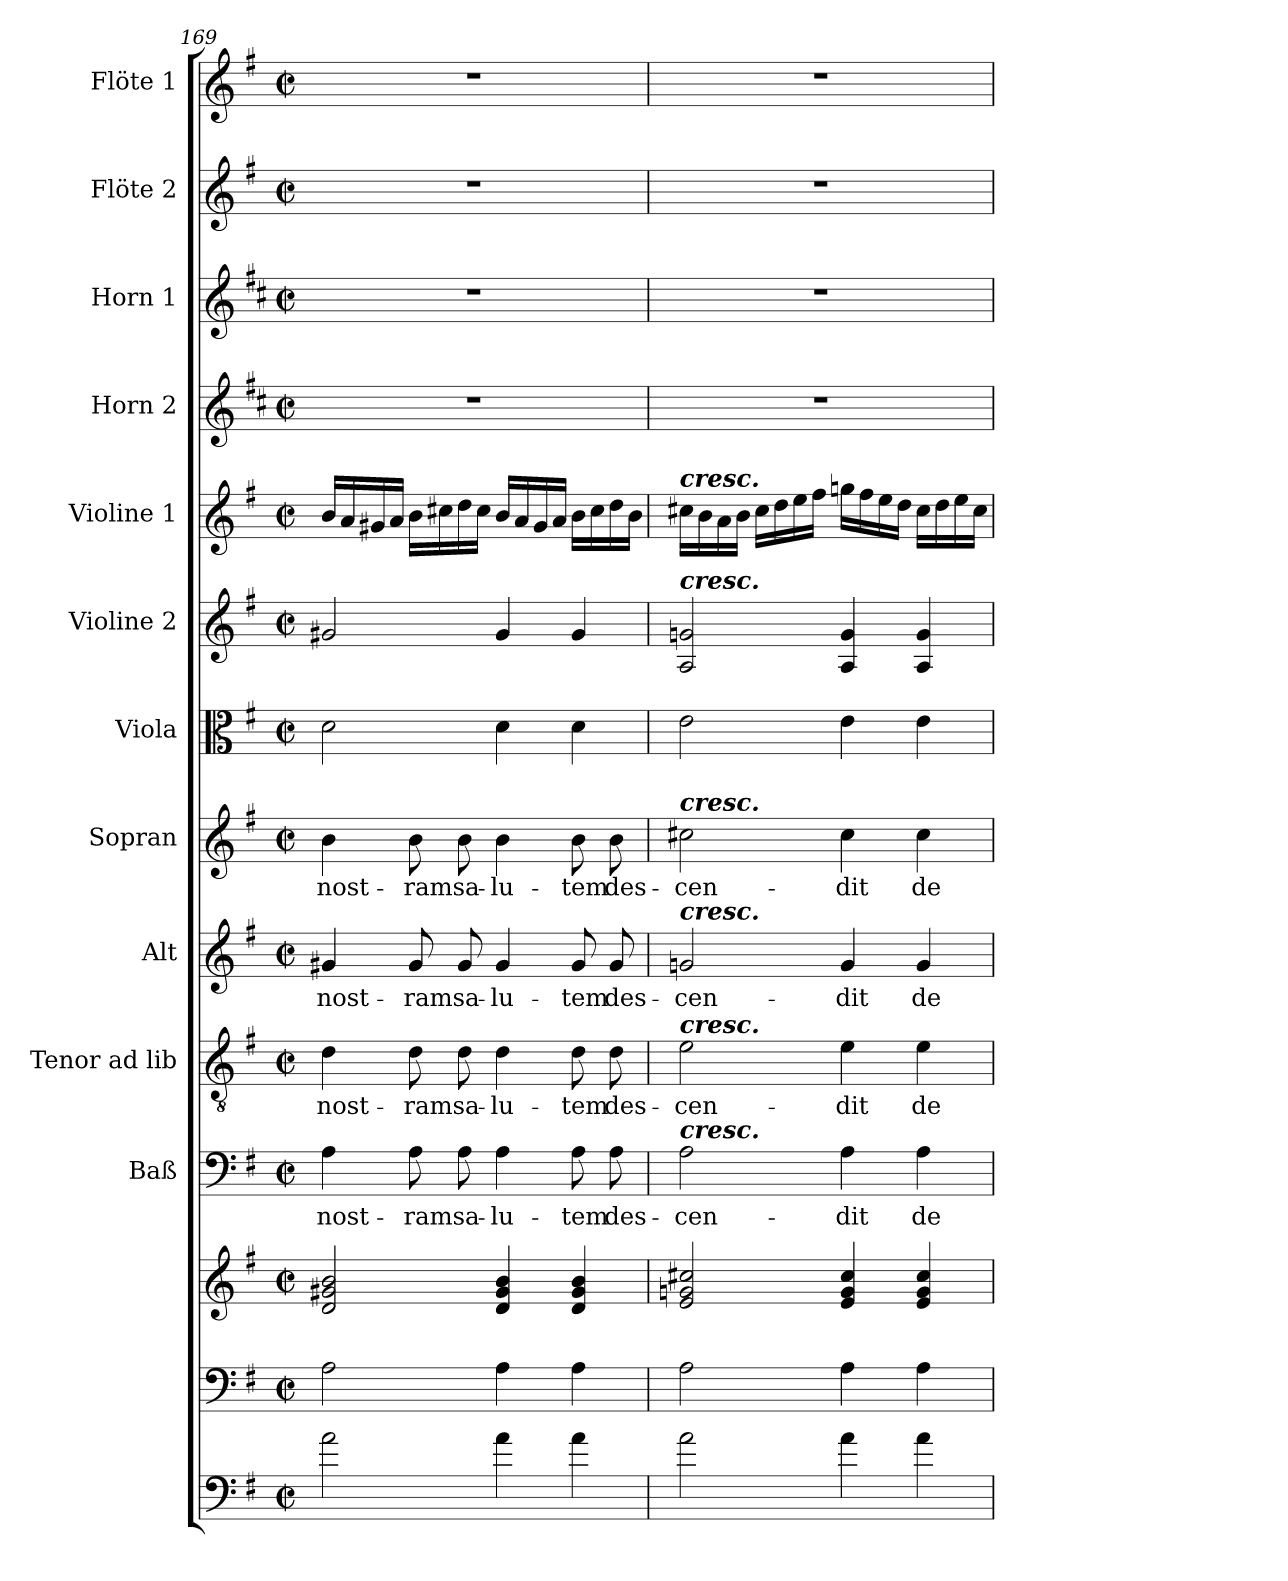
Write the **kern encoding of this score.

**kern	**kern	**kern	**kern	**text	**kern	**text	**kern	**text	**kern	**text	**kern	**kern	**kern	**kern	**kern	**kern	**kern
*part13	*part12	*part12	*part11	*part11	*part10	*part10	*part9	*part9	*part8	*part8	*part7	*part6	*part5	*part4	*part3	*part2	*part1
*staff14	*staff13	*staff12	*staff11	*staff11	*staff10	*staff10	*staff9	*staff9	*staff8	*staff8	*staff7	*staff6	*staff5	*staff4	*staff3	*staff2	*staff1
*	*	*	*I"Baß	*	*I"Tenor ad lib	*	*I"Alt	*	*I"Sopran	*	*I"Viola	*I"Violine 2	*I"Violine 1	*I"Horn 2	*I"Horn 1	*I"Flöte 2	*I"Flöte 1
*	*	*	*I'Baß	*	*I'Ten	*	*I'Alt	*	*I'Sop	*	*I'Vla.	*I'Vln. 2	*I'Vln. 1	*I'Hrn. 2	*I'Hrn. 1	*I'Fl. 2	*I'Fl. 1
!!LO:PB:g=z
*clefF4	*clefF4	*clefG2	*clefF4	*	*clefGv2	*	*clefG2	*	*clefG2	*	*clefC3	*clefG2	*clefG2	*clefG2	*clefG2	*clefG2	*clefG2
*ITrd7c12	*	*	*	*	*	*	*	*	*	*	*	*	*	*ITrd4c7	*ITrd4c7	*	*
*k[f#]	*k[f#]	*k[f#]	*k[f#]	*	*k[f#]	*	*k[f#]	*	*k[f#]	*	*k[f#]	*k[f#]	*k[f#]	*k[f#]	*k[f#]	*k[f#]	*k[f#]
*G:	*G:	*G:	*G:	*	*G:	*	*G:	*	*G:	*	*G:	*G:	*G:	*G:	*G:	*G:	*G:
*M2/2	*M2/2	*M2/2	*M2/2	*	*M2/2	*	*M2/2	*	*M2/2	*	*M2/2	*M2/2	*M2/2	*M2/2	*M2/2	*M2/2	*M2/2
*met(c|)	*met(c|)	*met(c|)	*met(c|)	*	*met(c|)	*	*met(c|)	*	*met(c|)	*	*met(c|)	*met(c|)	*met(c|)	*met(c|)	*met(c|)	*met(c|)	*met(c|)
=169	=169	=169	=169	=169	=169	=169	=169	=169	=169	=169	=169	=169	=169	=169	=169	=169	=169
!	!	!	!	!LO:LY:b	!	!LO:LY:b	!	!LO:LY:b	!	!LO:LY:b	!	!	!	!	!	!	!
2A\	2A\	2d/ 2g#X/ 2b/	4A\	nost-	4d\	nost-	4g#X/	nost-	4b\	nost-	2d\	2g#X/	16b/LL	1r	1r	1r	1r
.	.	.	.	.	.	.	.	.	.	.	.	.	16a/	.	.	.	.
.	.	.	.	.	.	.	.	.	.	.	.	.	16g#X/	.	.	.	.
.	.	.	.	.	.	.	.	.	.	.	.	.	16a/JJ	.	.	.	.
!	!	!	!	!LO:LY:b	!	!LO:LY:b	!	!LO:LY:b	!	!LO:LY:b	!	!	!	!	!	!	!
.	.	.	8A\	-ram	8d\	-ram	8g#/	-ram	8b\	-ram	.	.	16b\LL	.	.	.	.
.	.	.	.	.	.	.	.	.	.	.	.	.	16cc#X\	.	.	.	.
!	!	!	!	!LO:LY:b	!	!LO:LY:b	!	!LO:LY:b	!	!LO:LY:b	!	!	!	!	!	!	!
.	.	.	8A\	sa-	8d\	sa-	8g#/	sa-	8b\	sa-	.	.	16dd\	.	.	.	.
.	.	.	.	.	.	.	.	.	.	.	.	.	16cc#\JJ	.	.	.	.
!	!	!	!	!LO:LY:b	!	!LO:LY:b	!	!LO:LY:b	!	!LO:LY:b	!	!	!	!	!	!	!
4A\	4A\	4d/ 4g#/ 4b/	4A\	-lu-	4d\	-lu-	4g#/	-lu-	4b\	-lu-	4d\	4g#/	16b/LL	.	.	.	.
.	.	.	.	.	.	.	.	.	.	.	.	.	16a/	.	.	.	.
.	.	.	.	.	.	.	.	.	.	.	.	.	16g#/	.	.	.	.
.	.	.	.	.	.	.	.	.	.	.	.	.	16a/JJ	.	.	.	.
!	!	!	!	!LO:LY:b	!	!LO:LY:b	!	!LO:LY:b	!	!LO:LY:b	!	!	!	!	!	!	!
4A\	4A\	4d/ 4g#/ 4b/	8A\	-tem	8d\	-tem	8g#/	-tem	8b\	-tem	4d\	4g#/	16b\LL	.	.	.	.
.	.	.	.	.	.	.	.	.	.	.	.	.	16cc#\	.	.	.	.
!	!	!	!	!LO:LY:b	!	!LO:LY:b	!	!LO:LY:b	!	!LO:LY:b	!	!	!	!	!	!	!
.	.	.	8A\	des-	8d\	des-	8g#/	des-	8b\	des-	.	.	16dd\	.	.	.	.
.	.	.	.	.	.	.	.	.	.	.	.	.	16b\JJ	.	.	.	.
=170	=170	=170	=170	=170	=170	=170	=170	=170	=170	=170	=170	=170	=170	=170	=170	=170	=170
!	!	!	!	!	!	!	!	!	!	!	!	!	!LO:TX:a:Bi:t=cresc.	!	!	!	!
!	!	!	!	!	!	!	!	!	!	!	!	!LO:TX:a:Bi:t=cresc.	!	!	!	!	!
!	!	!	!	!	!	!	!	!	!LO:TX:a:Bi:t=cresc.	!	!	!	!	!	!	!	!
!	!	!	!	!	!	!	!LO:TX:a:Bi:t=cresc.	!	!	!	!	!	!	!	!	!	!
!	!	!	!	!	!LO:TX:a:Bi:t=cresc.	!	!	!	!	!	!	!	!	!	!	!	!
!	!	!	!LO:TX:a:Bi:t=cresc.	!	!	!	!	!	!	!	!	!	!	!	!	!	!
!	!	!	!	!LO:LY:b	!	!LO:LY:b	!	!LO:LY:b	!	!LO:LY:b	!	!	!	!	!	!	!
2A\	2A\	2e/ 2gn/ 2cc#X/	2A\	-cen-	2e\	-cen-	2gn/	-cen-	2cc#X\	-cen-	2e\	2A/ 2gn/	16cc#X\LL	1r	1r	1r	1r
.	.	.	.	.	.	.	.	.	.	.	.	.	16b\	.	.	.	.
.	.	.	.	.	.	.	.	.	.	.	.	.	16a\	.	.	.	.
.	.	.	.	.	.	.	.	.	.	.	.	.	16b\JJ	.	.	.	.
.	.	.	.	.	.	.	.	.	.	.	.	.	16cc#\LL	.	.	.	.
.	.	.	.	.	.	.	.	.	.	.	.	.	16dd\	.	.	.	.
.	.	.	.	.	.	.	.	.	.	.	.	.	16ee\	.	.	.	.
.	.	.	.	.	.	.	.	.	.	.	.	.	16ff#\JJ	.	.	.	.
!	!	!	!	!LO:LY:b	!	!LO:LY:b	!	!LO:LY:b	!	!LO:LY:b	!	!	!	!	!	!	!
4A\	4A\	4e/ 4g/ 4cc#/	4A\	-dit	4e\	-dit	4g/	-dit	4cc#\	-dit	4e\	4A/ 4g/	16ggn\LL	.	.	.	.
.	.	.	.	.	.	.	.	.	.	.	.	.	16ff#\	.	.	.	.
.	.	.	.	.	.	.	.	.	.	.	.	.	16ee\	.	.	.	.
.	.	.	.	.	.	.	.	.	.	.	.	.	16dd\JJ	.	.	.	.
!	!	!	!	!LO:LY:b	!	!LO:LY:b	!	!LO:LY:b	!	!LO:LY:b	!	!	!	!	!	!	!
4A\	4A\	4e/ 4g/ 4cc#/	4A\	de	4e\	de	4g/	de	4cc#\	de	4e\	4A/ 4g/	16cc#\LL	.	.	.	.
.	.	.	.	.	.	.	.	.	.	.	.	.	16dd\	.	.	.	.
.	.	.	.	.	.	.	.	.	.	.	.	.	16ee\	.	.	.	.
.	.	.	.	.	.	.	.	.	.	.	.	.	16cc#\JJ	.	.	.	.
=	=	=	=	=	=	=	=	=	=	=	=	=	=	=	=	=	=
*-	*-	*-	*-	*-	*-	*-	*-	*-	*-	*-	*-	*-	*-	*-	*-	*-	*-
